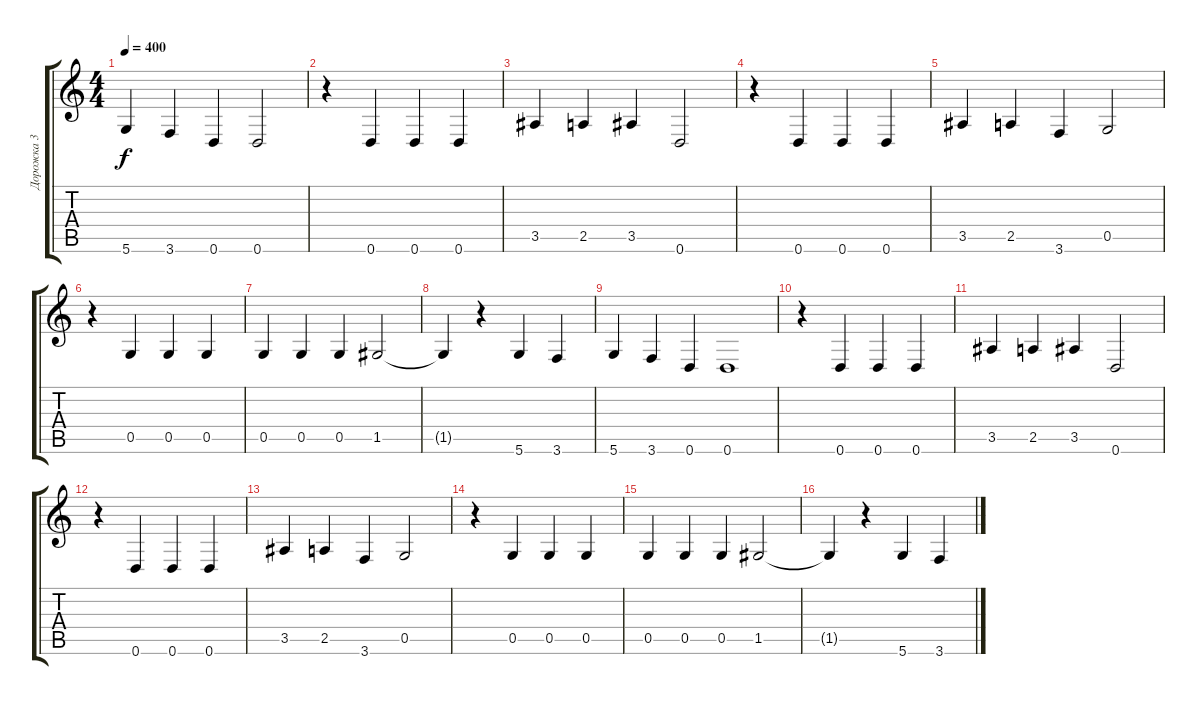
\track ("Дорожка 3" "Дорожка 3") {instrument electricbassfinger}
\staff {score tabs}
\tuning (D4 A3 F3 C3 G2 D2) {hide}
\ts (4 4)
\tempo 400
\clef g2
\ks c
5.6.4{dy f} 3.6.4 0.6.4 0.6.2 |
r.4 0.6.4 0.6.4 0.6.4 |
3.5.4 2.5.4 3.5.4 0.6.2 |
r.4 0.6.4 0.6.4 0.6.4 |
3.5.4 2.5.4 3.6.4 0.5.2 |
r.4 0.5.4 0.5.4 0.5.4 |
0.5.4 0.5.4 0.5.4 1.5.2 |
1.5{t}.4 r.4 5.6.4 3.6.4 |
5.6.4 3.6.4 0.6.4 0.6.1 |
r.4 0.6.4 0.6.4 0.6.4 |
3.5.4 2.5.4 3.5.4 0.6.2 |
r.4 0.6.4 0.6.4 0.6.4 |
3.5.4 2.5.4 3.6.4 0.5.2 |
r.4 0.5.4 0.5.4 0.5.4 |
0.5.4 0.5.4 0.5.4 1.5.2 |
1.5{t}.4 r.4 5.6.4 3.6.4
